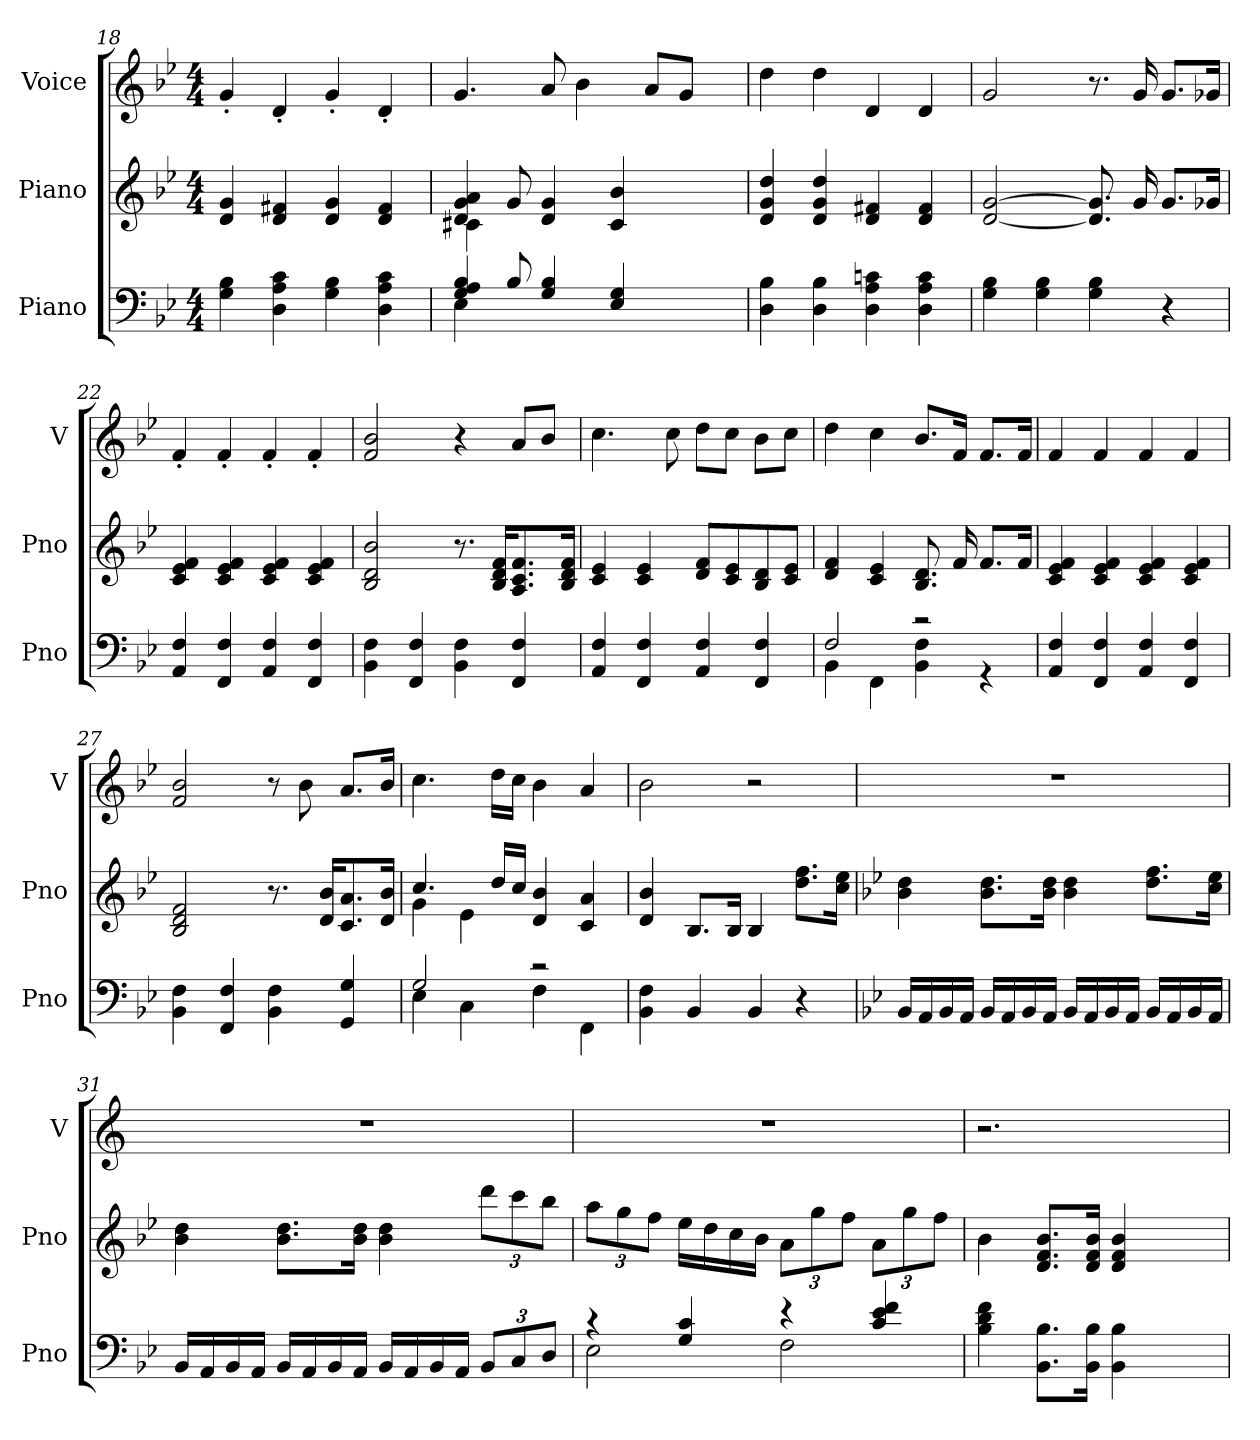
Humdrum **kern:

**kern	**kern	**kern
*part3	*part2	*part1
*staff3	*staff2	*staff1
*I"Piano	*I"Piano	*I"Voice
*I'Pno	*I'Pno	*I'V
*clefF4	*clefG2	*clefG2
*k[b-e-]	*k[b-e-]	*k[b-e-]
*M4/4	*M4/4	*M4/4
=18	=18	=18
4G\ 4B-\	4d/ 4g/	4g'/
4D\ 4A\ 4c\	4d/ 4f#X/	4d'/
4G\ 4B-\	4d/ 4g/	4g'/
4D\ 4A\ 4c\	4d/ 4f#/	4d'/
=19	=19	=19
*^	*^	*
4G/ 4A/ 4B-/	4E-\	4d/ 4g/ 4a/	4c#X\	4.g/
8B-/	2.ryy	8g/	2.ryy	.
4G/ 4B-/	.	4d/ 4g/	.	8a/
.	.	.	.	4b-\
4E-/ 4G/	.	4c#/ 4b-/	.	.
.	.	.	.	8a/L
4ryy	.	4ryy	.	8g/J
.	8ryy	.	8ryy	8ryy
*v	*v	*	*	*
*	*v	*v	*
=20	=20	=20
4D\ 4B-\	4d/ 4g/ 4dd/	4dd\
4D\ 4B-\	4d/ 4g/ 4dd/	4dd\
4D\ 4A\ 4cn\	4d/ 4f#X/	4d/
4D\ 4A\ 4c\	4d/ 4f#/	4d/
=21	=21	=21
4G\ 4B-\	[2d/ [2g/	2g/
4G\ 4B-\	.	.
4G\ 4B-\	8.d/] 8.g/]	8.r
.	16g/	16g/
4r	8.g/L	8.g/L
.	16g-X/Jk	16g-X/Jk
!!LO:LB:g=z
=22	=22	=22
4AA/ 4F/	4c/ 4e-/ 4f/	4f'/
4FF/ 4F/	4c/ 4e-/ 4f/	4f'/
4AA/ 4F/	4c/ 4e-/ 4f/	4f'/
4FF/ 4F/	4c/ 4e-/ 4f/	4f'/
=23	=23	=23
4BB-\ 4F\	2B-/ 2d/ 2b-/	2f/ 2b-/
4FF/ 4F/	.	.
4BB-\ 4F\	8.r	4r
.	16B-/ 16d/ 16f/KL	.
4FF/ 4F/	8.A/ 8.c/ 8.f/	8a/L
.	.	8b-/J
.	16B-/ 16d/ 16f/Jk	.
=24	=24	=24
4AA/ 4F/	4c/ 4e-/	4.cc\
4FF/ 4F/	4c/ 4e-/	.
.	.	8cc\
4AA/ 4F/	8d/ 8f/L	8dd\L
.	8c/ 8e-/	8cc\J
4FF/ 4F/	8B-/ 8d/	8b-\L
.	8c/ 8e-/J	8cc\J
=25	=25	=25
*^	*	*
2F/	4BB-\	4d/ 4f/	4dd\
.	4FF\	4c/ 4e-/	4cc\
2r	4BB-\ 4F\	8.B-/ 8.d/	8.b-/L
.	.	16f/	16f/Jk
.	4r	8.f/L	8.f/L
.	.	16f/Jk	16f/Jk
*v	*v	*	*
=26	=26	=26
4AA/ 4F/	4c/ 4e-/ 4f/	4f/
4FF/ 4F/	4c/ 4e-/ 4f/	4f/
4AA/ 4F/	4c/ 4e-/ 4f/	4f/
4FF/ 4F/	4c/ 4e-/ 4f/	4f/
!!LO:LB:g=z
=27	=27	=27
4BB-\ 4F\	2B-/ 2d/ 2f/	2f/ 2b-/
4FF/ 4F/	.	.
4BB-\ 4F\	8.r	8r
.	.	8b-\
.	16d/ 16b-/KL	.
4GG/ 4G/	8.c/ 8.a/	8.a/L
.	16d/ 16b-/Jk	16b-/Jk
=28	=28	=28
*^	*^	*
2G/	4E-\	4.cc/	4g\	4.cc\
.	4C\	.	4e-\	.
.	.	16dd/LL	.	16dd\LL
.	.	16cc/JJ	.	16cc\JJ
2r	4F\	4d/ 4b-/	2ryy	4b-\
.	4FF\	4c/ 4a/	.	4a/
*v	*v	*	*	*
*	*v	*v	*
=29	=29	=29
4BB-\ 4F\	4d/ 4b-/	2b-\
4BB-/	8.B-/L	.
.	16B-/Jk	.
4BB-/	4B-/	2r
4r	8.dd\ 8.ff\L	.
.	16cc\ 16ee-\Jk	.
=30	=30	=30
*	*	*k[]
16BB-/LL	4b-\ 4dd\	1r
16AA/	.	.
16BB-/	.	.
16AA/JJ	.	.
16BB-/LL	8.b-\ 8.dd\L	.
16AA/	.	.
16BB-/	.	.
16AA/JJ	16b-\ 16dd\Jk	.
16BB-/LL	4b-\ 4dd\	.
16AA/	.	.
16BB-/	.	.
16AA/JJ	.	.
16BB-/LL	8.dd\ 8.ff\L	.
16AA/	.	.
16BB-/	.	.
16AA/JJ	16cc\ 16ee-\Jk	.
!!LO:LB:g=z
=31	=31	=31
16BB-/LL	4b-\ 4dd\	1r
16AA/	.	.
16BB-/	.	.
16AA/JJ	.	.
16BB-/LL	8.b-\ 8.dd\L	.
16AA/	.	.
16BB-/	.	.
16AA/JJ	16b-\ 16dd\Jk	.
16BB-/LL	4b-\ 4dd\	.
16AA/	.	.
16BB-/	.	.
16AA/JJ	.	.
12BB-/L	12ddd\L	.
12C/	12ccc\	.
12D/J	12bb-\J	.
=32	=32	=32
*^	*	*
4r	2E-\	12aa\L	1r
.	.	12gg\	.
.	.	12ff\J	.
4G/ 4c/	.	16ee-\LL	.
.	.	16dd\	.
.	.	16cc\	.
.	.	16b-\JJ	.
4r	2F\	12a\L	.
.	.	12gg\	.
.	.	12ff\J	.
4c/ 4e-/ 4f/	.	12a\L	.
.	.	12gg\	.
.	.	12ff\J	.
*v	*v	*	*
=33	=33	=33
4B-\ 4d\ 4f\	4b-\	2.r
8.BB-\ 8.B-\L	8.d/ 8.f/ 8.b-/L	.
16BB-\ 16B-\Jk	16d/ 16f/ 16b-/Jk	.
4BB-\ 4B-\	4d/ 4f/ 4b-/	.
4ryy	4ryy	4ryy
=	=	=
*-	*-	*-
